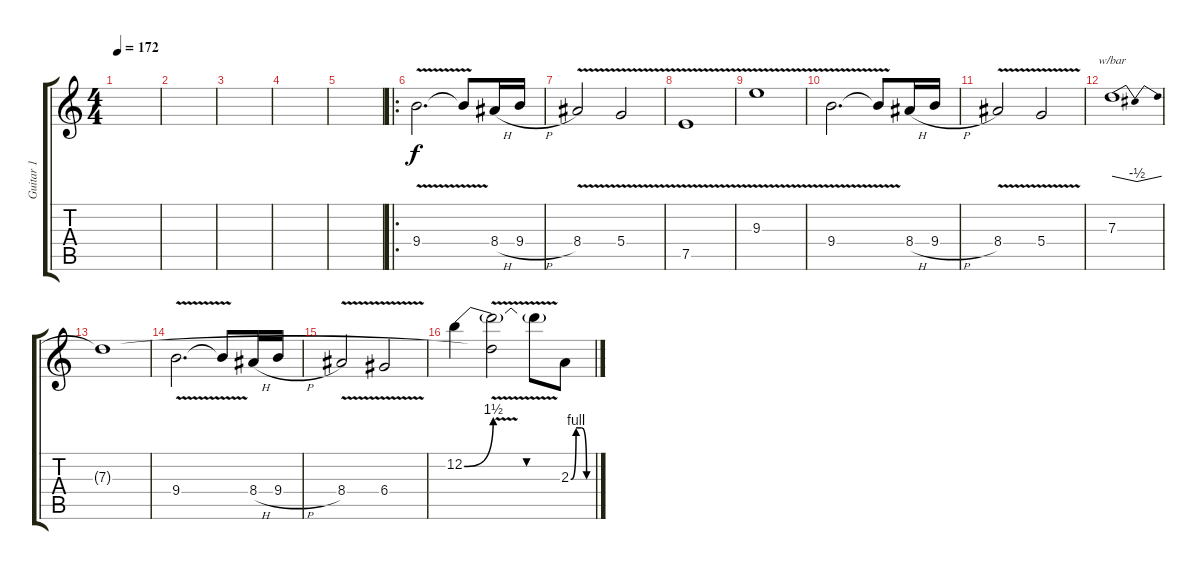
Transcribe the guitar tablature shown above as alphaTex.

\track ("Guitar 1" "Guitar 1") {instrument overdrivenguitar}
\staff {score tabs}
\tuning (E4 B3 G3 D3 A2 E2) {hide}
\ts (4 4)
\tempo 172
\clef g2
\ks c
|
|
|
|
|
\ro
9.4{v}.2{d} 9.4{t}.8 8.4{h}.16 9.4{h}.16 |
8.4{v}.2 5.4{v}.2 |
7.5{v}.1 |
9.3{v}.1 |
9.4{v}.2{d} 9.4{t}.8 8.4{h}.16 9.4{h}.16 |
8.4{v}.2 5.4{v}.2 |
7.3.1{tbe (dip default 0 0 30 -2 60 0)} |
7.3{t}.1 |
9.4{v}.2{d} 9.4{t}.8 8.4{h}.16 9.4{h}.16 |
8.4{v}.2 6.4{v}.2 |
12.2{be (bend 0 0 60 6)}.4 (12.2{v t} 7.3{v t}).2 12.2{t}.8{bu 480} 2.3{be (custom 0 0 15 4 30 4 45 0 60 0)}.8
